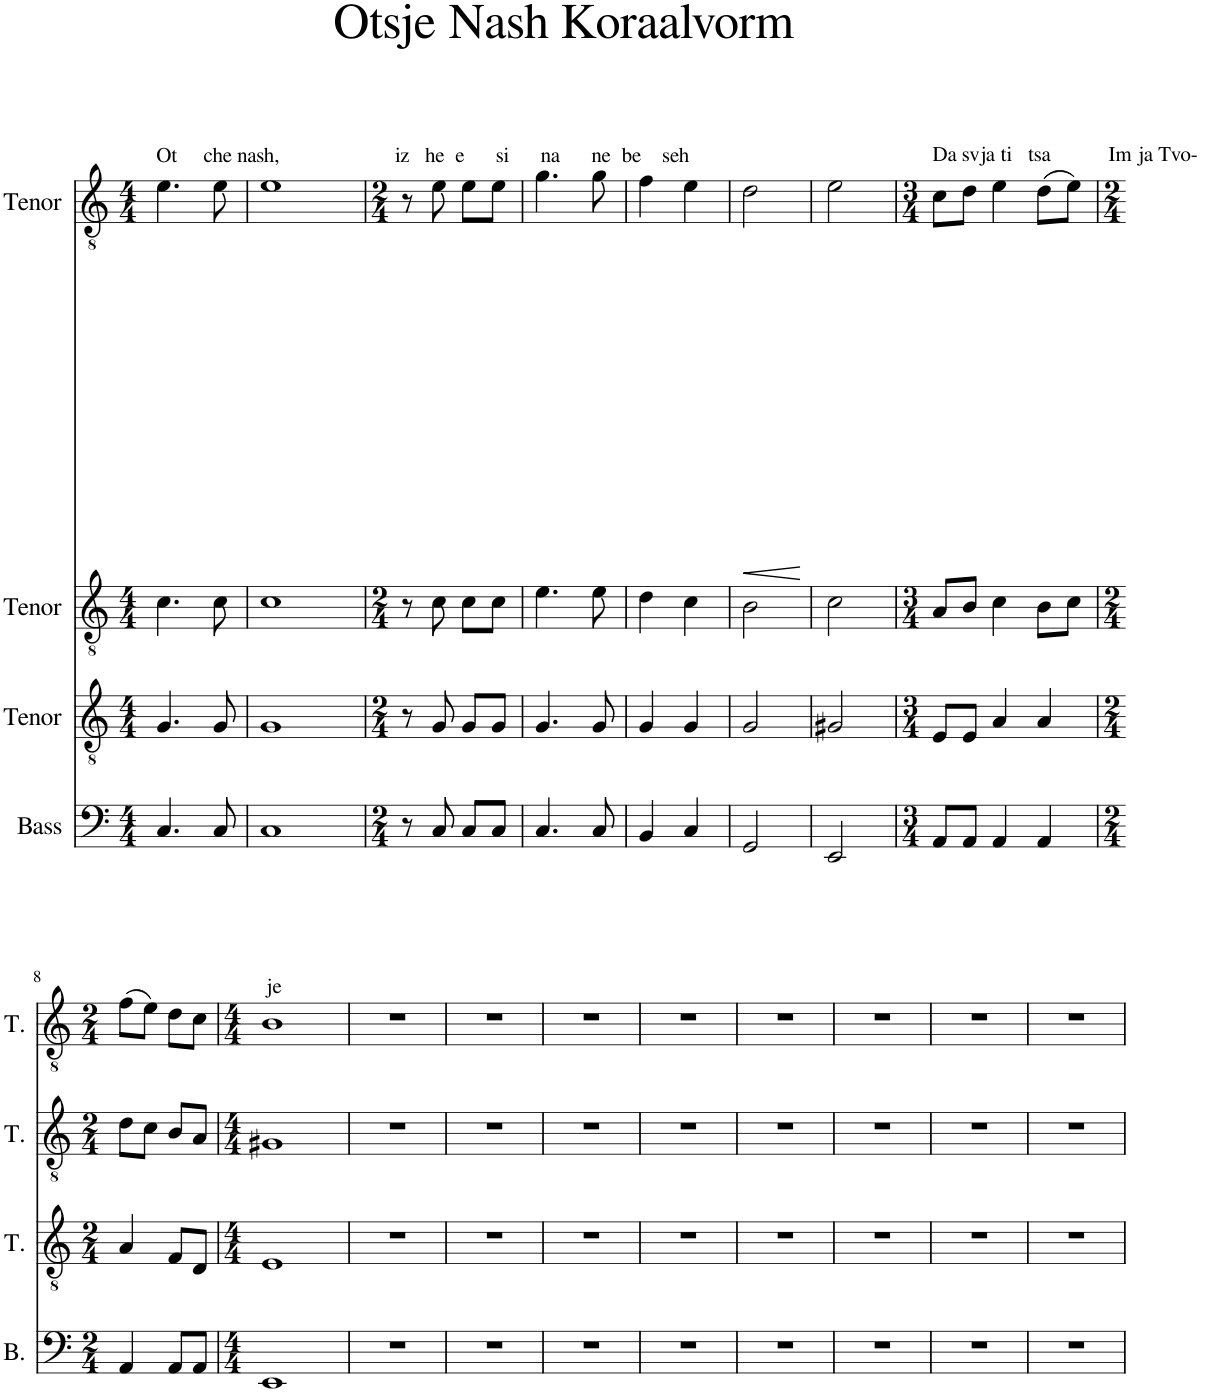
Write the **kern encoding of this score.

**kern	**kern	**kern	**kern	**dynam
*part4	*part3	*part2	*part1	*part1
*staff4	*staff3	*staff2	*staff1	*staff1
*I"Bass	*I"Tenor	*I"Tenor	*I"Tenor	*
*I'B.	*I'T.	*I'T.	*I'T.	*
*clefF4	*clefGv2	*clefGv2	*clefGv2	*
*k[]	*k[]	*k[]	*k[]	*
*M4/4	*M4/4	*M4/4	*M4/4	*
=	=	=	=	=
!	!	!	!LO:TX:a:t=Ot     che nash,                      iz   he  e      si      na      ne  be    seh	!
4.C/	4.G/	4.c\	4.e\	.
8C/	8G/	8c\	8e\	.
=1	=1	=1	=1	=1
1C	1G	1c	1e	.
=2	=2	=2	=2	=2
*M2/4	*M2/4	*M2/4	*M2/4	*
8r	8r	8r	8r	.
8C/	8G/	8c\	8e\	.
8C/L	8G/L	8c\L	8e\L	.
8C/J	8G/J	8c\J	8e\J	.
=3	=3	=3	=3	=3
4.C/	4.G/	4.e\	4.g\	.
8C/	8G/	8e\	8g\	.
=4	=4	=4	=4	=4
4BB/	4G/	4d\	4f\	.
4C/	4G/	4c\	4e\	.
=5	=5	=5	=5	=5
!	!	!	!	!LO:HP:b
2GG/	2G/	2B\	2d\	<
.	.	.	.	[
=6	=6	=6	=6	=6
2EE/	2G#X/	2c\	2e\	.
=7	=7	=7	=7	=7
*M3/4	*M3/4	*M3/4	*M3/4	*
!	!	!	!LO:TX:a:t=Da svja ti   tsa           Im ja Tvo-	!
8AA/L	8E/L	8A/L	8c\L	.
8AA/J	8E/J	8B/J	8d\J	.
4AA/	4A/	4c\	4e\	.
4AA/	4A/	8B\L	(8d\L	.
.	.	8c\J	8e\J)	.
!!LO:LB:g=z
=8	=8	=8	=8	=8
*M2/4	*M2/4	*M2/4	*M2/4	*
4AA/	4A/	8d\L	(8f\L	.
.	.	8c\J	8e\J)	.
8AA/L	8F/L	8B/L	8d\L	.
8AA/J	8D/J	8A/J	8c\J	.
=9	=9	=9	=9	=9
*M4/4	*M4/4	*M4/4	*M4/4	*
!	!	!	!LO:TX:a:t=je	!
1EE	1E	1G#X	1B	.
=10	=10	=10	=10	=10
1r	1r	1r	1r	.
=11	=11	=11	=11	=11
1r	1r	1r	1r	.
=12	=12	=12	=12	=12
1r	1r	1r	1r	.
=13	=13	=13	=13	=13
1r	1r	1r	1r	.
=14	=14	=14	=14	=14
1r	1r	1r	1r	.
=15	=15	=15	=15	=15
1r	1r	1r	1r	.
=16	=16	=16	=16	=16
1r	1r	1r	1r	.
=17	=17	=17	=17	=17
1r	1r	1r	1r	.
=	=	=	=	=
*-	*-	*-	*-	*-
